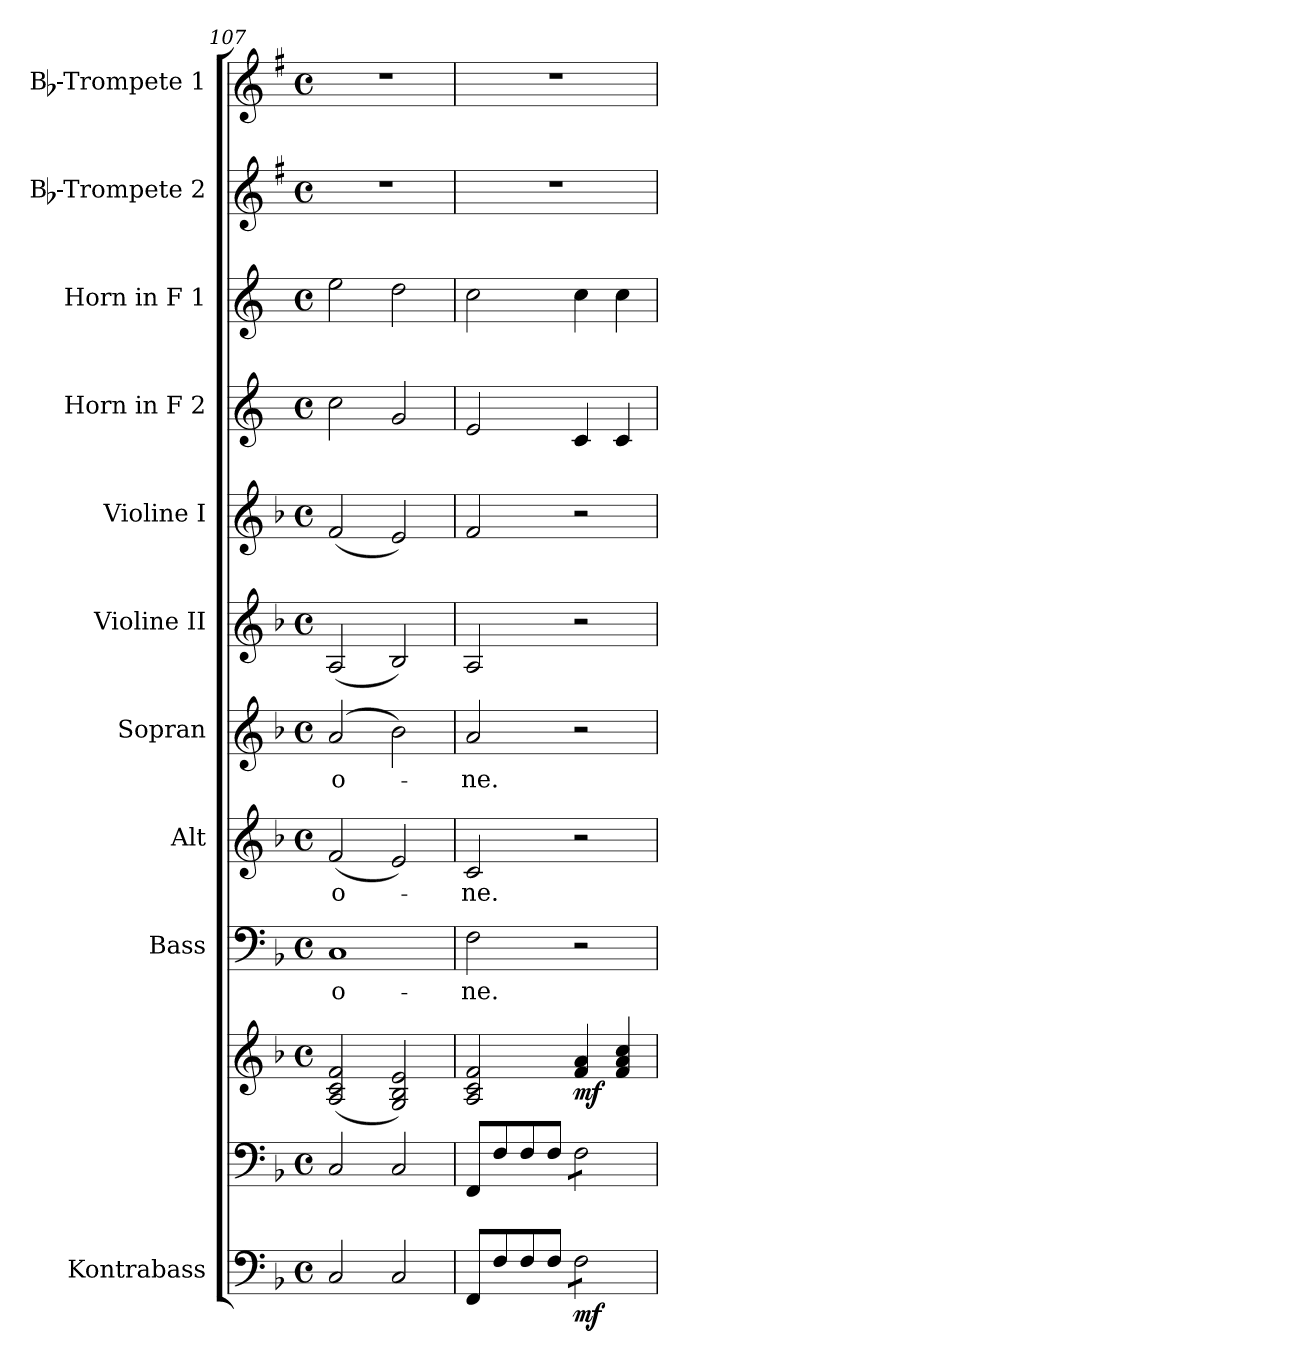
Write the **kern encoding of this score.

**kern	**dynam	**kern	**kern	**dynam	**kern	**text	**kern	**text	**kern	**text	**kern	**kern	**kern	**kern	**kern	**kern
*part11	*part11	*part10	*part10	*part10	*part9	*part9	*part8	*part8	*part7	*part7	*part6	*part5	*part4	*part3	*part2	*part1
*staff12	*staff12	*staff11	*staff10	*staff10/11	*staff9	*staff9	*staff8	*staff8	*staff7	*staff7	*staff6	*staff5	*staff4	*staff3	*staff2	*staff1
*I"Kontrabass	*	*	*	*	*I"Bass	*	*I"Alt	*	*I"Sopran	*	*I"Violine II	*I"Violine I	*I"Horn in F 2	*I"Horn in F 1	*I"Bb-Trompete 2	*I"Bb-Trompete 1
*I'Kb.	*	*	*	*	*I'B.	*	*I'A.	*	*I'S.	*	*I'Vl. II	*I'Vl. I	*	*	*I'Bb Trp. 2	*I'Bb Trp. 1
*clefF4	*	*clefF4	*clefG2	*	*clefF4	*	*clefG2	*	*clefG2	*	*clefG2	*clefG2	*clefG2	*clefG2	*clefG2	*clefG2
*ITrd7c12	*	*	*	*	*	*	*	*	*	*	*	*	*ITrd4c7	*ITrd4c7	*ITrd1c2	*ITrd1c2
*k[b-]	*	*k[b-]	*k[b-]	*	*k[b-]	*	*k[b-]	*	*k[b-]	*	*k[b-]	*k[b-]	*k[b-]	*k[b-]	*k[b-]	*k[b-]
*F:	*	*F:	*F:	*	*F:	*	*F:	*	*F:	*	*F:	*F:	*F:	*F:	*F:	*F:
*M4/4	*	*M4/4	*M4/4	*	*M4/4	*	*M4/4	*	*M4/4	*	*M4/4	*M4/4	*M4/4	*M4/4	*M4/4	*M4/4
*met(c)	*	*met(c)	*met(c)	*	*met(c)	*	*met(c)	*	*met(c)	*	*met(c)	*met(c)	*met(c)	*met(c)	*met(c)	*met(c)
=107	=107	=107	=107	=107	=107	=107	=107	=107	=107	=107	=107	=107	=107	=107	=107	=107
!	!	!	!	!	!	!LO:LY:b	!	!LO:LY:b	!	!LO:LY:b	!	!	!	!	!	!
2CC/	.	2C/	(<2A/ 2c/ 2f/	.	1C	-o-	(<2f/	-o-	(2a/	-o-	(<2A/	(<2f/	2f\	2a\	1r	1r
2CC/	.	2C/	2G/ 2B-/ 2e/)	.	.	.	2e/)	.	2b-\)	.	2B-/)	2e/)	2c/	2g\	.	.
=108	=108	=108	=108	=108	=108	=108	=108	=108	=108	=108	=108	=108	=108	=108	=108	=108
!	!	!	!	!	!	!LO:LY:b	!	!LO:LY:b	!	!LO:LY:b	!	!	!	!	!	!
8FFF/L	.	8FF/L	2A/ 2c/ 2f/	.	2F\	-ne.	2c/	-ne.	2a/	-ne.	2A/	2f/	2A/	2f\	1r	1r
8FF/	.	8F/	.	.	.	.	.	.	.	.	.	.	.	.	.	.
8FF/	.	8F/	.	.	.	.	.	.	.	.	.	.	.	.	.	.
8FF/J	.	8F/J	.	.	.	.	.	.	.	.	.	.	.	.	.	.
!	!LO:DY:b	!	!	!LO:DY:b	!	!	!	!	!	!	!	!	!	!	!	!
*tremolo	*	*	*	*	*	*	*	*	*	*	*	*	*	*	*	*
*	*	*tremolo	*	*	*	*	*	*	*	*	*	*	*	*	*	*
8FF\L	mf	8F\L	4f/ 4a/	mf	2r	.	2r	.	2r	.	2r	2r	4F/	4f\	.	.
8FF\	.	8F\	.	.	.	.	.	.	.	.	.	.	.	.	.	.
8FF\	.	8F\	4f/ 4a/ 4cc/	.	.	.	.	.	.	.	.	.	4F/	4f\	.	.
8FF\J	.	8F\J	.	.	.	.	.	.	.	.	.	.	.	.	.	.
*	*	*Xtremolo	*	*	*	*	*	*	*	*	*	*	*	*	*	*
*Xtremolo	*	*	*	*	*	*	*	*	*	*	*	*	*	*	*	*
=	=	=	=	=	=	=	=	=	=	=	=	=	=	=	=	=
*-	*-	*-	*-	*-	*-	*-	*-	*-	*-	*-	*-	*-	*-	*-	*-	*-
